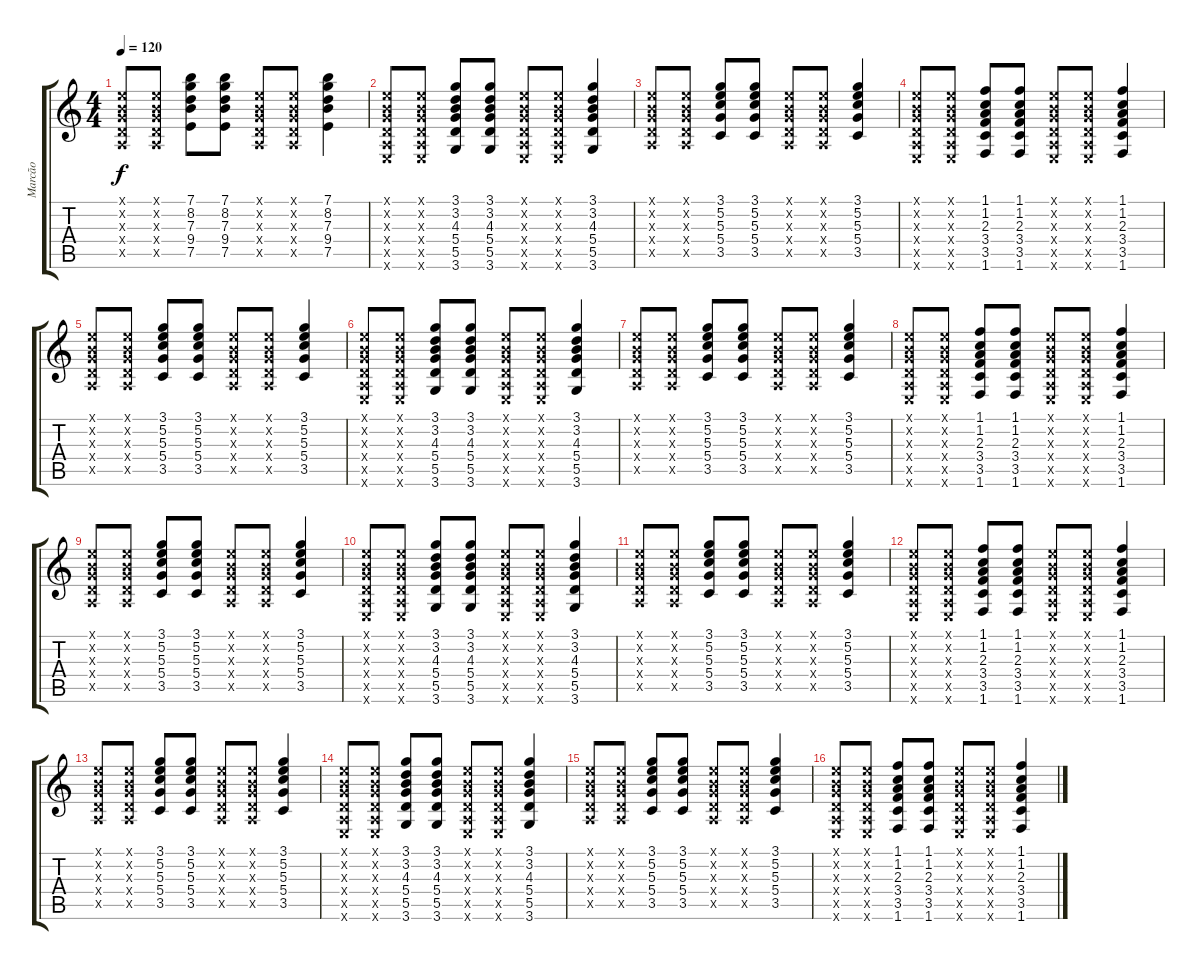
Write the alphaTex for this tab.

\track ("Marcão" "Marcão") {instrument acousticguitarsteel}
\staff {score tabs}
\tuning (E4 B3 G3 D3 A2 E2) {hide}
\ts (4 4)
\tempo 120
\clef g2
\ks c
(0.1{x} 0.2{x} 0.3{x} 0.4{x} 0.5{x}).8{dy f} (0.1{x} 0.2{x} 0.3{x} 0.4{x} 0.5{x}).8 (7.1 8.2 7.3 9.4 7.5).8 (7.1 8.2 7.3 9.4 7.5).8 (0.1{x} 0.2{x} 0.3{x} 0.4{x} 0.5{x}).8 (0.1{x} 0.2{x} 0.3{x} 0.4{x} 0.5{x}).8 (7.1 8.2 7.3 9.4 7.5).4 |
(0.1{x} 0.2{x} 0.3{x} 0.4{x} 0.5{x} 0.6{x}).8 (0.1{x} 0.2{x} 0.3{x} 0.4{x} 0.5{x} 0.6{x}).8 (3.1 3.2 4.3 5.4 5.5 3.6).8 (3.1 3.2 4.3 5.4 5.5 3.6).8 (0.1{x} 0.2{x} 0.3{x} 0.4{x} 0.5{x} 0.6{x}).8 (0.1{x} 0.2{x} 0.3{x} 0.4{x} 0.5{x} 0.6{x}).8 (3.1 3.2 4.3 5.4 5.5 3.6).4 |
(0.1{x} 0.2{x} 0.3{x} 0.4{x} 0.5{x}).8 (0.1{x} 0.2{x} 0.3{x} 0.4{x} 0.5{x}).8 (3.1 5.2 5.3 5.4 3.5).8 (3.1 5.2 5.3 5.4 3.5).8 (0.1{x} 0.2{x} 0.3{x} 0.4{x} 0.5{x}).8 (0.1{x} 0.2{x} 0.3{x} 0.4{x} 0.5{x}).8 (3.1 5.2 5.3 5.4 3.5).4 |
(0.1{x} 0.2{x} 0.3{x} 0.4{x} 0.5{x} 0.6{x}).8 (0.1{x} 0.2{x} 0.3{x} 0.4{x} 0.5{x} 0.6{x}).8 (1.1 1.2 2.3 3.4 3.5 1.6).8 (1.1 1.2 2.3 3.4 3.5 1.6).8 (0.1{x} 0.2{x} 0.3{x} 0.4{x} 0.5{x} 0.6{x}).8 (0.1{x} 0.2{x} 0.3{x} 0.4{x} 0.5{x} 0.6{x}).8 (1.1 1.2 2.3 3.4 3.5 1.6).4 |
(0.1{x} 0.2{x} 0.3{x} 0.4{x} 0.5{x}).8 (0.1{x} 0.2{x} 0.3{x} 0.4{x} 0.5{x}).8 (3.1 5.2 5.3 5.4 3.5).8 (3.1 5.2 5.3 5.4 3.5).8 (0.1{x} 0.2{x} 0.3{x} 0.4{x} 0.5{x}).8 (0.1{x} 0.2{x} 0.3{x} 0.4{x} 0.5{x}).8 (3.1 5.2 5.3 5.4 3.5).4 |
(0.1{x} 0.2{x} 0.3{x} 0.4{x} 0.5{x} 0.6{x}).8 (0.1{x} 0.2{x} 0.3{x} 0.4{x} 0.5{x} 0.6{x}).8 (3.1 3.2 4.3 5.4 5.5 3.6).8 (3.1 3.2 4.3 5.4 5.5 3.6).8 (0.1{x} 0.2{x} 0.3{x} 0.4{x} 0.5{x} 0.6{x}).8 (0.1{x} 0.2{x} 0.3{x} 0.4{x} 0.5{x} 0.6{x}).8 (3.1 3.2 4.3 5.4 5.5 3.6).4 |
(0.1{x} 0.2{x} 0.3{x} 0.4{x} 0.5{x}).8 (0.1{x} 0.2{x} 0.3{x} 0.4{x} 0.5{x}).8 (3.1 5.2 5.3 5.4 3.5).8 (3.1 5.2 5.3 5.4 3.5).8 (0.1{x} 0.2{x} 0.3{x} 0.4{x} 0.5{x}).8 (0.1{x} 0.2{x} 0.3{x} 0.4{x} 0.5{x}).8 (3.1 5.2 5.3 5.4 3.5).4 |
(0.1{x} 0.2{x} 0.3{x} 0.4{x} 0.5{x} 0.6{x}).8 (0.1{x} 0.2{x} 0.3{x} 0.4{x} 0.5{x} 0.6{x}).8 (1.1 1.2 2.3 3.4 3.5 1.6).8 (1.1 1.2 2.3 3.4 3.5 1.6).8 (0.1{x} 0.2{x} 0.3{x} 0.4{x} 0.5{x} 0.6{x}).8 (0.1{x} 0.2{x} 0.3{x} 0.4{x} 0.5{x} 0.6{x}).8 (1.1 1.2 2.3 3.4 3.5 1.6).4 |
(0.1{x} 0.2{x} 0.3{x} 0.4{x} 0.5{x}).8 (0.1{x} 0.2{x} 0.3{x} 0.4{x} 0.5{x}).8 (3.1 5.2 5.3 5.4 3.5).8 (3.1 5.2 5.3 5.4 3.5).8 (0.1{x} 0.2{x} 0.3{x} 0.4{x} 0.5{x}).8 (0.1{x} 0.2{x} 0.3{x} 0.4{x} 0.5{x}).8 (3.1 5.2 5.3 5.4 3.5).4 |
(0.1{x} 0.2{x} 0.3{x} 0.4{x} 0.5{x} 0.6{x}).8 (0.1{x} 0.2{x} 0.3{x} 0.4{x} 0.5{x} 0.6{x}).8 (3.1 3.2 4.3 5.4 5.5 3.6).8 (3.1 3.2 4.3 5.4 5.5 3.6).8 (0.1{x} 0.2{x} 0.3{x} 0.4{x} 0.5{x} 0.6{x}).8 (0.1{x} 0.2{x} 0.3{x} 0.4{x} 0.5{x} 0.6{x}).8 (3.1 3.2 4.3 5.4 5.5 3.6).4 |
(0.1{x} 0.2{x} 0.3{x} 0.4{x} 0.5{x}).8 (0.1{x} 0.2{x} 0.3{x} 0.4{x} 0.5{x}).8 (3.1 5.2 5.3 5.4 3.5).8 (3.1 5.2 5.3 5.4 3.5).8 (0.1{x} 0.2{x} 0.3{x} 0.4{x} 0.5{x}).8 (0.1{x} 0.2{x} 0.3{x} 0.4{x} 0.5{x}).8 (3.1 5.2 5.3 5.4 3.5).4 |
(0.1{x} 0.2{x} 0.3{x} 0.4{x} 0.5{x} 0.6{x}).8 (0.1{x} 0.2{x} 0.3{x} 0.4{x} 0.5{x} 0.6{x}).8 (1.1 1.2 2.3 3.4 3.5 1.6).8 (1.1 1.2 2.3 3.4 3.5 1.6).8 (0.1{x} 0.2{x} 0.3{x} 0.4{x} 0.5{x} 0.6{x}).8 (0.1{x} 0.2{x} 0.3{x} 0.4{x} 0.5{x} 0.6{x}).8 (1.1 1.2 2.3 3.4 3.5 1.6).4 |
(0.1{x} 0.2{x} 0.3{x} 0.4{x} 0.5{x}).8 (0.1{x} 0.2{x} 0.3{x} 0.4{x} 0.5{x}).8 (3.1 5.2 5.3 5.4 3.5).8 (3.1 5.2 5.3 5.4 3.5).8 (0.1{x} 0.2{x} 0.3{x} 0.4{x} 0.5{x}).8 (0.1{x} 0.2{x} 0.3{x} 0.4{x} 0.5{x}).8 (3.1 5.2 5.3 5.4 3.5).4 |
(0.1{x} 0.2{x} 0.3{x} 0.4{x} 0.5{x} 0.6{x}).8 (0.1{x} 0.2{x} 0.3{x} 0.4{x} 0.5{x} 0.6{x}).8 (3.1 3.2 4.3 5.4 5.5 3.6).8 (3.1 3.2 4.3 5.4 5.5 3.6).8 (0.1{x} 0.2{x} 0.3{x} 0.4{x} 0.5{x} 0.6{x}).8 (0.1{x} 0.2{x} 0.3{x} 0.4{x} 0.5{x} 0.6{x}).8 (3.1 3.2 4.3 5.4 5.5 3.6).4 |
(0.1{x} 0.2{x} 0.3{x} 0.4{x} 0.5{x}).8 (0.1{x} 0.2{x} 0.3{x} 0.4{x} 0.5{x}).8 (3.1 5.2 5.3 5.4 3.5).8 (3.1 5.2 5.3 5.4 3.5).8 (0.1{x} 0.2{x} 0.3{x} 0.4{x} 0.5{x}).8 (0.1{x} 0.2{x} 0.3{x} 0.4{x} 0.5{x}).8 (3.1 5.2 5.3 5.4 3.5).4 |
(0.1{x} 0.2{x} 0.3{x} 0.4{x} 0.5{x} 0.6{x}).8 (0.1{x} 0.2{x} 0.3{x} 0.4{x} 0.5{x} 0.6{x}).8 (1.1 1.2 2.3 3.4 3.5 1.6).8 (1.1 1.2 2.3 3.4 3.5 1.6).8 (0.1{x} 0.2{x} 0.3{x} 0.4{x} 0.5{x} 0.6{x}).8 (0.1{x} 0.2{x} 0.3{x} 0.4{x} 0.5{x} 0.6{x}).8 (1.1 1.2 2.3 3.4 3.5 1.6).4
